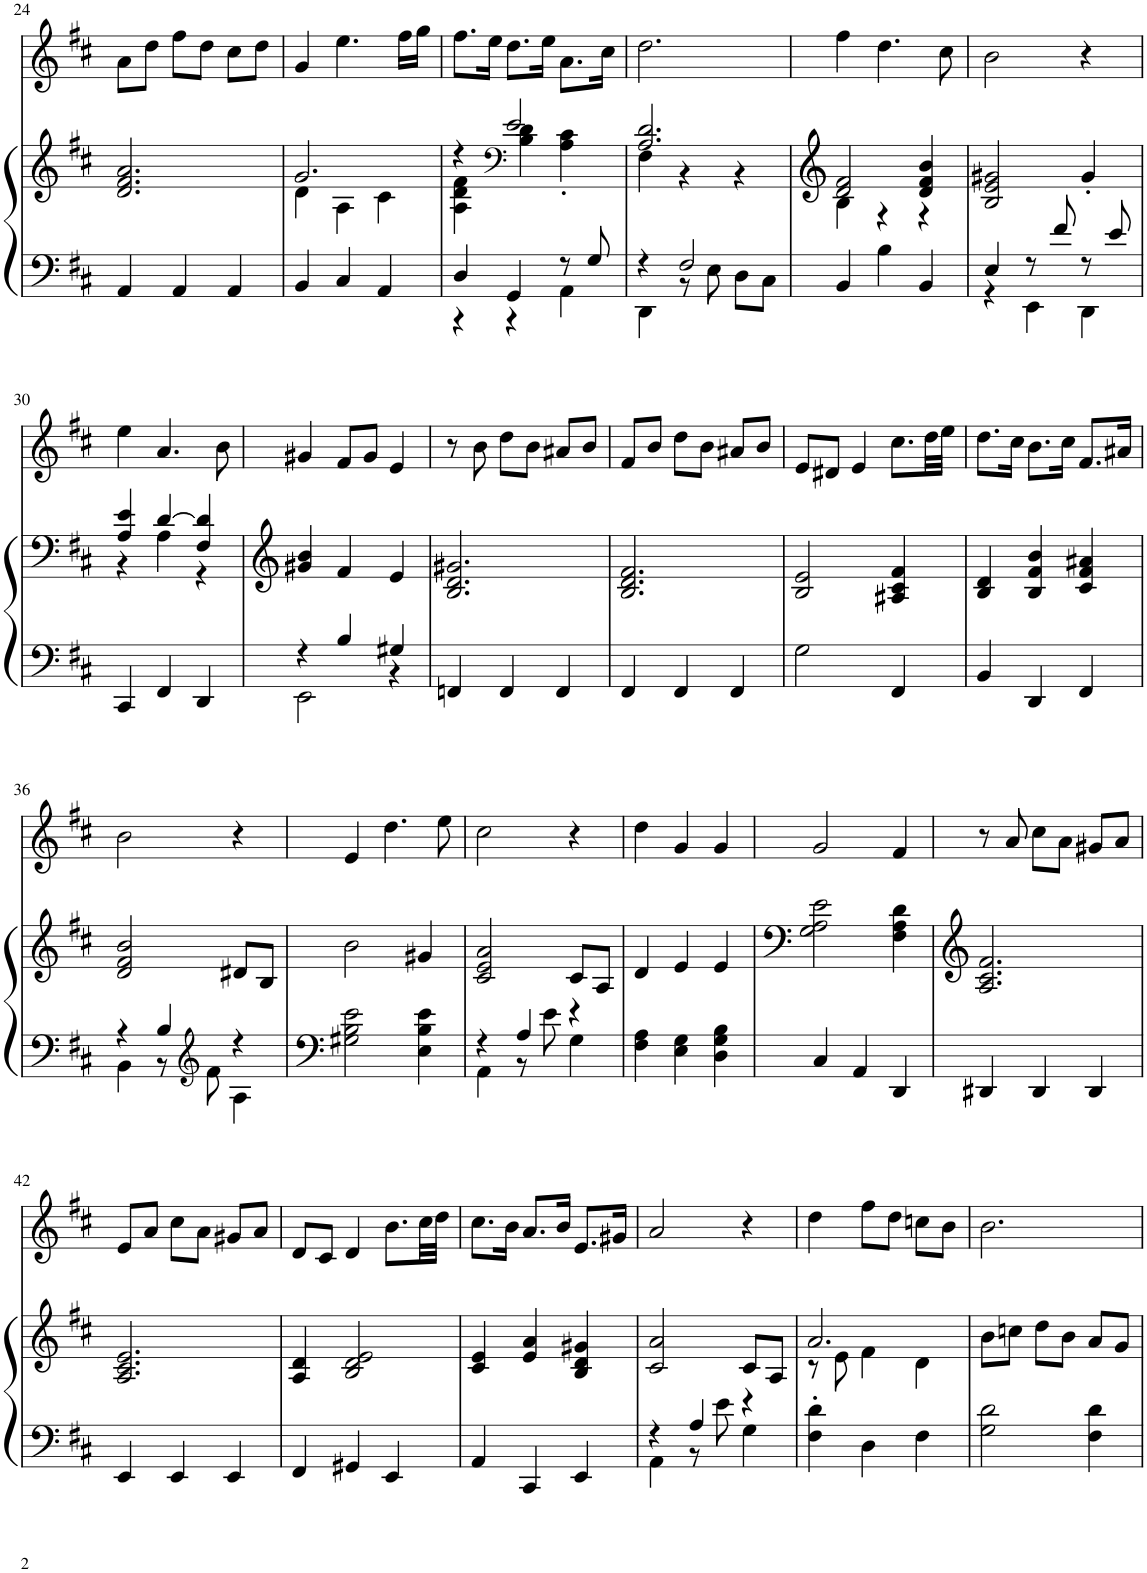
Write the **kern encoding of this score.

**kern	**kern	**kern
*part2	*part2	*part1
*staff3	*staff2	*staff1
*I"Piano, Piano	*	*I"Flute, Voice
*I'Pno	*	*I'Fl
!!LO:PB:g=z
*clefF4	*clefG2	*clefG2
*k[f#c#]	*k[f#c#]	*k[f#c#]
*M3/4	*M3/4	*M3/4
=24	=24	=24
4AA/	2.d/ 2.f#/ 2.a/	8a\L
.	.	8dd\J
4AA/	.	8ff#\L
.	.	8dd\J
4AA/	.	8cc#\L
.	.	8dd\J
=25	=25	=25
*	*^	*
4BB/	2.g/	4d\	4g/
4C#/	.	4A\	4.ee\
4AA/	.	4c#\	.
.	.	.	16ff#\LL
.	.	.	16gg\JJ
=26	=26	=26	=26
*^	*	*	*
4D/	4r	4r	4A\ 4d\ 4f#\	8.ff#\L
.	.	.	.	16ee\Jk
*	*	*clefF4	*	*
4GG/	4r	2e/	4B\ 4d\	8.dd\L
.	.	.	.	16ee\Jk
8r	4AA\	.	4A\' 4c#\'	8.a\L
8G/	.	.	.	.
.	.	.	.	16cc#\Jk
=27	=27	=27	=27	=27
4r	4DD\	2.A/ 2.d/	4F#\	2.dd\
2F#/	8r	.	4r	.
.	8E\	.	.	.
.	8D\L	.	4r	.
.	8C#\J	.	.	.
*v	*v	*	*	*
=28	=28	=28	=28
4BB/	2d/ 2f#/	4B\	4ff#\
4B\	.	4r	4.dd\
4BB/	4d/ 4f#/ 4b/	4r	.
.	.	.	8cc#\
*	*v	*v	*
=29	=29	=29
*^	*	*
4E/	4r	2B/ 2e/ 2g#X/	2b\
8r	4EE\	.	.
8f#/	.	.	.
8r	4DD\	4g#'/	4r
8e/	.	.	.
*v	*v	*	*
!!LO:LB:g=z
=30	=30	=30
*	*^	*
4CC#/	4A/ 4e/	4r	4ee\
4FF#/	[4d/	4A\	4.a/
4DD/	4F#/ 4d/]	4r	.
.	.	.	8b\
*	*v	*v	*
=31	=31	=31
*^	*	*
4r	2EE\	4g#X/ 4b/	4g#X/
4B/	.	4f#/	8f#/L
.	.	.	8g#/J
4G#X/	4r	4e/	4e/
*v	*v	*	*
=32	=32	=32
4FFn/	2.B/ 2.d/ 2.g#X/	8r
.	.	8b\
4FF/	.	8dd\L
.	.	8b\J
4FF/	.	8a#X/L
.	.	8b/J
=33	=33	=33
4FF#/	2.B/ 2.d/ 2.f#/	8f#/L
.	.	8b/J
4FF#/	.	8dd\L
.	.	8b\J
4FF#/	.	8a#X/L
.	.	8b/J
=34	=34	=34
2G\	2B/ 2e/	8e/L
.	.	8d#X/J
.	.	4e/
4FF#/	4A#X/ 4c#/ 4f#/	8.cc#\L
.	.	32dd\LL
.	.	32ee\JJJ
=35	=35	=35
4BB/	4B/ 4d/	8.dd\L
.	.	16cc#\Jk
4DD/	4B/ 4f#/ 4b/	8.b\L
.	.	16cc#\Jk
4FF#/	4c#/ 4f#/ 4a#X/	8.f#/L
.	.	16a#X/Jk
!!LO:LB:g=z
=36	=36	=36
*^	*	*
4r	4BB\	2d/ 2f#/ 2b/	2b\
4B/	8r	.	.
*clefG2	*	*	*
.	8f#\	.	.
4r	4A\	8d#X/L	4r
.	.	8B/J	.
*v	*v	*	*
=37	=37	=37
2G#X\ 2B\ 2e\	2b\	4e/
.	.	4.dd\
4E\ 4B\ 4e\	4g#X/	.
.	.	8ee\
=38	=38	=38
*^	*	*
4r	4AA\	2c#/ 2e/ 2a/	2cc#\
4A/	8r	.	.
.	8e\	.	.
4r	4G\	8c#/L	4r
.	.	8A/J	.
*v	*v	*	*
=39	=39	=39
4F#\ 4A\	4d/	4dd\
4E\ 4G\	4e/	4g/
4D\ 4G\ 4B\	4e/	4g/
=40	=40	=40
4C#/	2G\ 2A\ 2e\	2g/
4AA/	.	.
4DD/	4F#\ 4A\ 4d\	4f#/
=41	=41	=41
4DD#X/	2.A/ 2.c#/ 2.f#/	8r
.	.	8a/
4DD#/	.	8cc#\L
.	.	8a\J
4DD#/	.	8g#X/L
.	.	8a/J
!!LO:LB:g=z
=42	=42	=42
4EE/	2.A/ 2.c#/ 2.e/	8e/L
.	.	8a/J
4EE/	.	8cc#\L
.	.	8a\J
4EE/	.	8g#X/L
.	.	8a/J
=43	=43	=43
4FF#/	4A/ 4d/	8d/L
.	.	8c#/J
4GG#X/	2B/ 2d/ 2e/	4d/
4EE/	.	8.b\L
.	.	32cc#\LL
.	.	32dd\JJJ
=44	=44	=44
4AA/	4c#/ 4e/	8.cc#\L
.	.	16b\Jk
4CC#/	4e/ 4a/	8.a/L
.	.	16b/Jk
4EE/	4B/ 4d/ 4g#X/	8.e/L
.	.	16g#X/Jk
=45	=45	=45
*^	*	*
4r	4AA\	2c#/ 2a/	2a/
4A/	8r	.	.
.	8e\	.	.
4r	4G\	8c#/L	4r
.	.	8A/J	.
*v	*v	*	*
=46	=46	=46
*	*^	*
4F#\' 4d\'	2.a/	8r	4dd\
.	.	8e\	.
4D\	.	4f#\	8ff#\L
.	.	.	8dd\J
4F#\	.	4d\	8ccn\L
.	.	.	8b\J
*	*v	*v	*
=47	=47	=47
2G\ 2d\	8b\L	2.b\
.	8ccn\J	.
.	8dd\L	.
.	8b\J	.
4F#\ 4d\	8a/L	.
.	8g/J	.
=	=	=
*-	*-	*-
